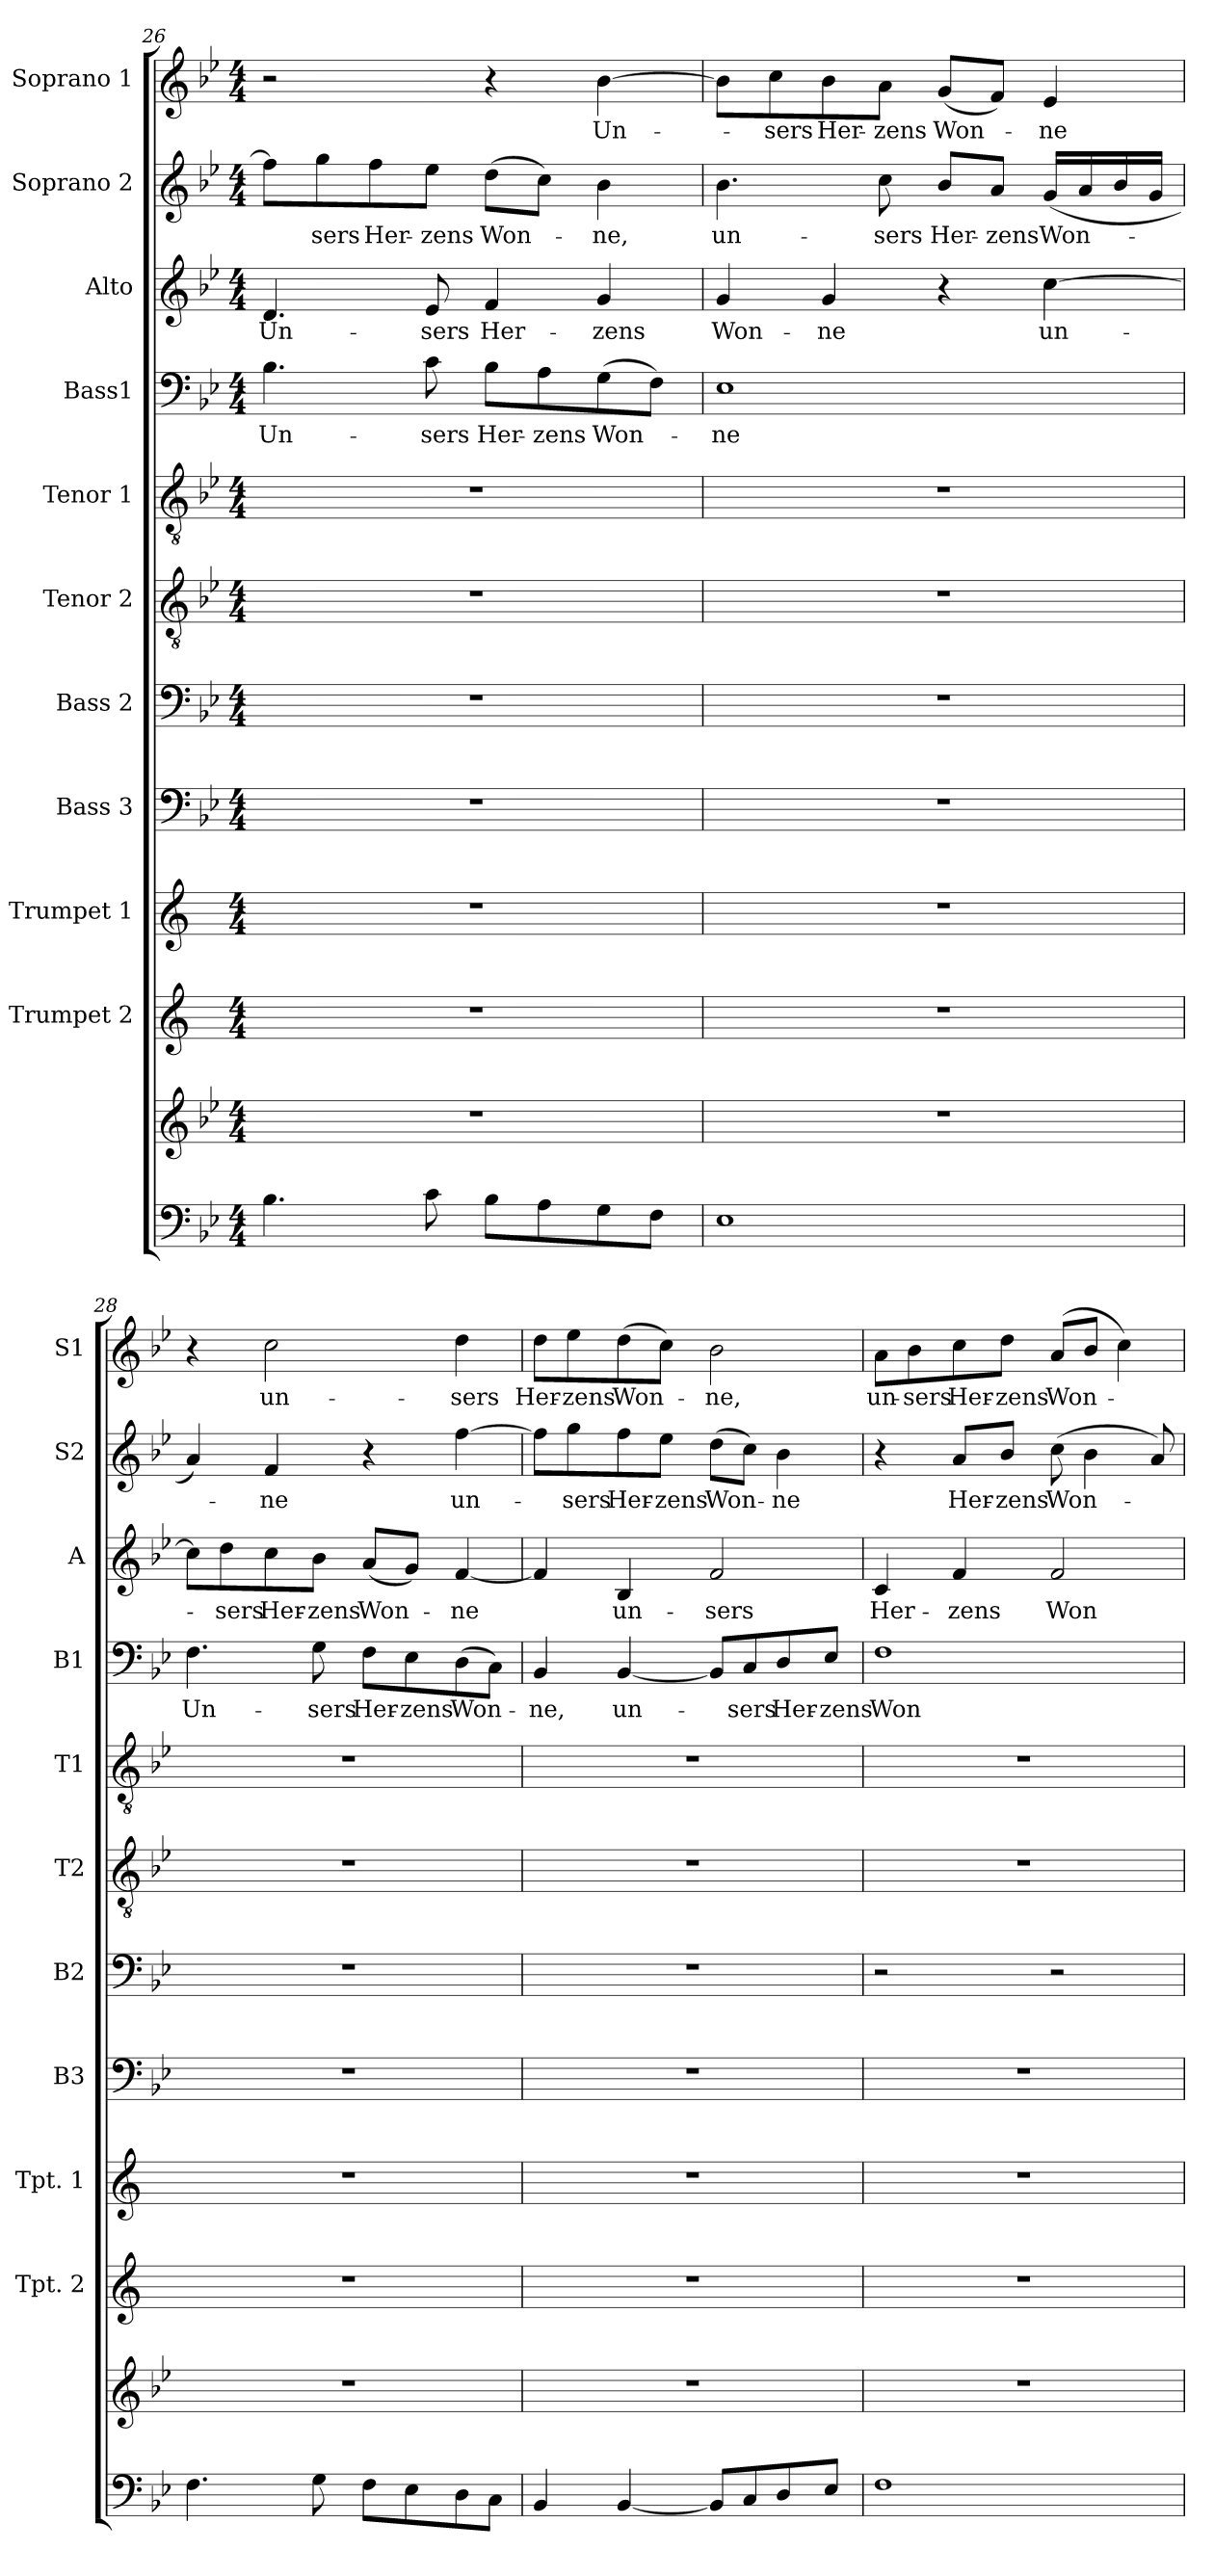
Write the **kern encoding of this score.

**kern	**kern	**kern	**kern	**kern	**kern	**kern	**kern	**kern	**text	**kern	**text	**kern	**text	**kern	**text
*part12	*part11	*part10	*part9	*part8	*part7	*part6	*part5	*part4	*part4	*part3	*part3	*part2	*part2	*part1	*part1
*staff12	*staff11	*staff10	*staff9	*staff8	*staff7	*staff6	*staff5	*staff4	*staff4	*staff3	*staff3	*staff2	*staff2	*staff1	*staff1
*	*	*I"Trumpet  2	*I"Trumpet  1	*I"Bass 3	*I"Bass 2	*I"Tenor 2	*I"Tenor 1	*I"Bass1	*	*I"Alto	*	*I"Soprano 2	*	*I"Soprano 1	*
*	*	*I'Tpt. 2	*I'Tpt. 1	*I'B3	*I'B2	*I'T2	*I'T1	*I'B1	*	*I'A	*	*I'S2	*	*I'S1	*
*clefF4	*clefG2	*clefG2	*clefG2	*clefF4	*clefF4	*clefGv2	*clefGv2	*clefF4	*	*clefG2	*	*clefG2	*	*clefG2	*
*	*	*ITrd1c2	*ITrd1c2	*	*	*	*	*	*	*	*	*	*	*	*
*k[b-e-]	*k[b-e-]	*k[b-e-]	*k[b-e-]	*k[b-e-]	*k[b-e-]	*k[b-e-]	*k[b-e-]	*k[b-e-]	*	*k[b-e-]	*	*k[b-e-]	*	*k[b-e-]	*
*B-:	*B-:	*B-:	*B-:	*B-:	*B-:	*B-:	*B-:	*B-:	*	*B-:	*	*B-:	*	*B-:	*
*M4/4	*M4/4	*M4/4	*M4/4	*M4/4	*M4/4	*M4/4	*M4/4	*M4/4	*	*M4/4	*	*M4/4	*	*M4/4	*
=26	=26	=26	=26	=26	=26	=26	=26	=26	=26	=26	=26	=26	=26	=26	=26
!	!	!	!	!	!	!	!	!	!LO:LY:b	!	!LO:LY:b	!	!	!	!
4.B-\	1r	1r	1r	1r	1r	1r	1r	4.B-\	Un-	4.d/	Un-	8ff\L]	.	2r	.
!	!	!	!	!	!	!	!	!	!	!	!	!	!LO:LY:b	!	!
.	.	.	.	.	.	.	.	.	.	.	.	8gg\	-sers	.	.
!	!	!	!	!	!	!	!	!	!	!	!	!	!LO:LY:b	!	!
.	.	.	.	.	.	.	.	.	.	.	.	8ff\	Her-	.	.
!	!	!	!	!	!	!	!	!	!LO:LY:b	!	!LO:LY:b	!	!LO:LY:b	!	!
8c\	.	.	.	.	.	.	.	8c\	-sers	8e-/	-sers	8ee-\J	-zens	.	.
!	!	!	!	!	!	!	!	!	!LO:LY:b	!	!LO:LY:b	!	!LO:LY:b	!	!
8B-\L	.	.	.	.	.	.	.	8B-\L	Her-	4f/	Her-	(>8dd\L	Won-	4r	.
!	!	!	!	!	!	!	!	!	!LO:LY:b	!	!	!	!	!	!
8A\	.	.	.	.	.	.	.	8A\	-zens	.	.	8cc\J)	.	.	.
!	!	!	!	!	!	!	!	!	!LO:LY:b	!	!LO:LY:b	!	!LO:LY:b	!	!LO:LY:b
8G\	.	.	.	.	.	.	.	(>8G\	Won-	4g/	-zens	4b-\	-ne,	[>4b-\	Un-
8F\J	.	.	.	.	.	.	.	8F\J)	.	.	.	.	.	.	.
=27	=27	=27	=27	=27	=27	=27	=27	=27	=27	=27	=27	=27	=27	=27	=27
!	!	!	!	!	!	!	!	!	!LO:LY:b	!	!LO:LY:b	!	!LO:LY:b	!	!
1E-	1r	1r	1r	1r	1r	1r	1r	1E-	-ne	4g/	Won-	4.b-\	un-	8b-\L]	.
!	!	!	!	!	!	!	!	!	!	!	!	!	!	!	!LO:LY:b
.	.	.	.	.	.	.	.	.	.	.	.	.	.	8cc\	-sers
!	!	!	!	!	!	!	!	!	!	!	!LO:LY:b	!	!	!	!LO:LY:b
.	.	.	.	.	.	.	.	.	.	4g/	-ne	.	.	8b-\	Her-
!	!	!	!	!	!	!	!	!	!	!	!	!	!LO:LY:b	!	!LO:LY:b
.	.	.	.	.	.	.	.	.	.	.	.	8cc\	-sers	8a\J	-zens
!	!	!	!	!	!	!	!	!	!	!	!	!	!LO:LY:b	!	!LO:LY:b
.	.	.	.	.	.	.	.	.	.	4r	.	8b-/L	Her-	(<8g/L	Won-
!	!	!	!	!	!	!	!	!	!	!	!	!	!LO:LY:b	!	!
.	.	.	.	.	.	.	.	.	.	.	.	8a/J	-zensWon-	8f/J)	.
!	!	!	!	!	!	!	!	!	!	!	!LO:LY:b	!	!	!	!LO:LY:b
.	.	.	.	.	.	.	.	.	.	[4cc\	un-	(>16g/LL	.	4e-/	-ne
.	.	.	.	.	.	.	.	.	.	.	.	16a/	.	.	.
.	.	.	.	.	.	.	.	.	.	.	.	16b-/	.	.	.
.	.	.	.	.	.	.	.	.	.	.	.	16g/JJ	.	.	.
!!LO:PB:g=z
=28	=28	=28	=28	=28	=28	=28	=28	=28	=28	=28	=28	=28	=28	=28	=28
!	!	!	!	!	!	!	!	!	!LO:LY:b	!	!	!	!	!	!
4.F\	1r	1r	1r	1r	1r	1r	1r	4.F\	Un-	8cc\L]	.	4a/)	.	4r	.
!	!	!	!	!	!	!	!	!	!	!	!LO:LY:b	!	!	!	!
.	.	.	.	.	.	.	.	.	.	8dd\	-sers	.	.	.	.
!	!	!	!	!	!	!	!	!	!	!	!LO:LY:b	!	!LO:LY:b	!	!LO:LY:b
.	.	.	.	.	.	.	.	.	.	8cc\	Her-	4f/	-ne	2cc\	un-
!	!	!	!	!	!	!	!	!	!LO:LY:b	!	!LO:LY:b	!	!	!	!
8G\	.	.	.	.	.	.	.	8G\	-sers	8b-\J	-zens	.	.	.	.
!	!	!	!	!	!	!	!	!	!LO:LY:b	!	!LO:LY:b	!	!	!	!
8F\L	.	.	.	.	.	.	.	8F\L	Her-	(<8a/L	Won-	4r	.	.	.
!	!	!	!	!	!	!	!	!	!LO:LY:b	!	!	!	!	!	!
8E-\	.	.	.	.	.	.	.	8E-\	-zens	8g/J)	.	.	.	.	.
!	!	!	!	!	!	!	!	!	!LO:LY:b	!	!LO:LY:b	!	!LO:LY:b	!	!LO:LY:b
8D\	.	.	.	.	.	.	.	(>8D\	Won-	[<4f/	-ne	[>4ff\	un-	4dd\	-sers
8C\J	.	.	.	.	.	.	.	8C\J)	.	.	.	.	.	.	.
=29	=29	=29	=29	=29	=29	=29	=29	=29	=29	=29	=29	=29	=29	=29	=29
!	!	!	!	!	!	!	!	!	!LO:LY:b	!	!	!	!	!	!LO:LY:b
4BB-/	1r	1r	1r	1r	1r	1r	1r	4BB-/	-ne,	4f/]	.	8ff\L]	.	8dd\L	Her-
!	!	!	!	!	!	!	!	!	!	!	!	!	!LO:LY:b	!	!LO:LY:b
.	.	.	.	.	.	.	.	.	.	.	.	8gg\	-sers	8ee-\	-zens
!	!	!	!	!	!	!	!	!	!LO:LY:b	!	!LO:LY:b	!	!LO:LY:b	!	!LO:LY:b
[4BB-/	.	.	.	.	.	.	.	[4BB-/	un-	4B-/	un-	8ff\	Her-	(>8dd\	Won-
!	!	!	!	!	!	!	!	!	!	!	!	!	!LO:LY:b	!	!
.	.	.	.	.	.	.	.	.	.	.	.	8ee-\J	-zens	8cc\J)	.
!	!	!	!	!	!	!	!	!	!	!	!LO:LY:b	!	!LO:LY:b	!	!LO:LY:b
8BB-/L]	.	.	.	.	.	.	.	8BB-/L]	.	2f/	-sers	(>8dd\L	Won-	2b-\	-ne,
!	!	!	!	!	!	!	!	!	!LO:LY:b	!	!	!	!	!	!
8C/	.	.	.	.	.	.	.	8C/	-sers	.	.	8cc\J)	.	.	.
!	!	!	!	!	!	!	!	!	!LO:LY:b	!	!	!	!LO:LY:b	!	!
8D/	.	.	.	.	.	.	.	8D/	Her-	.	.	4b-\	-ne	.	.
!	!	!	!	!	!	!	!	!	!LO:LY:b	!	!	!	!	!	!
8E-/J	.	.	.	.	.	.	.	8E-/J	-zens	.	.	.	.	.	.
=30	=30	=30	=30	=30	=30	=30	=30	=30	=30	=30	=30	=30	=30	=30	=30
!	!	!	!	!	!	!	!	!	!LO:LY:b	!	!LO:LY:b	!	!	!	!LO:LY:b
1F	1r	1r	1r	1r	2r	1r	1r	1F	Won-	4c/	Her-	4r	.	8a\L	un-
!	!	!	!	!	!	!	!	!	!	!	!	!	!	!	!LO:LY:b
.	.	.	.	.	.	.	.	.	.	.	.	.	.	8b-\	-sers
!	!	!	!	!	!	!	!	!	!	!	!LO:LY:b	!	!LO:LY:b	!	!LO:LY:b
.	.	.	.	.	.	.	.	.	.	4f/	-zens	8a/L	Her-	8cc\	Her-
!	!	!	!	!	!	!	!	!	!	!	!	!	!LO:LY:b	!	!LO:LY:b
.	.	.	.	.	.	.	.	.	.	.	.	8b-/J	-zens	8dd\J	-zens
!	!	!	!	!	!	!	!	!	!	!	!LO:LY:b	!	!LO:LY:b	!	!LO:LY:b
.	.	.	.	.	2r	.	.	.	.	2f/	Won-	(>8cc\	Won-	(>8a/L	Won-
.	.	.	.	.	.	.	.	.	.	.	.	4b-\	.	8b-/J	.
.	.	.	.	.	.	.	.	.	.	.	.	.	.	4cc\)	.
.	.	.	.	.	.	.	.	.	.	.	.	8a/)	.	.	.
=	=	=	=	=	=	=	=	=	=	=	=	=	=	=	=
*-	*-	*-	*-	*-	*-	*-	*-	*-	*-	*-	*-	*-	*-	*-	*-
